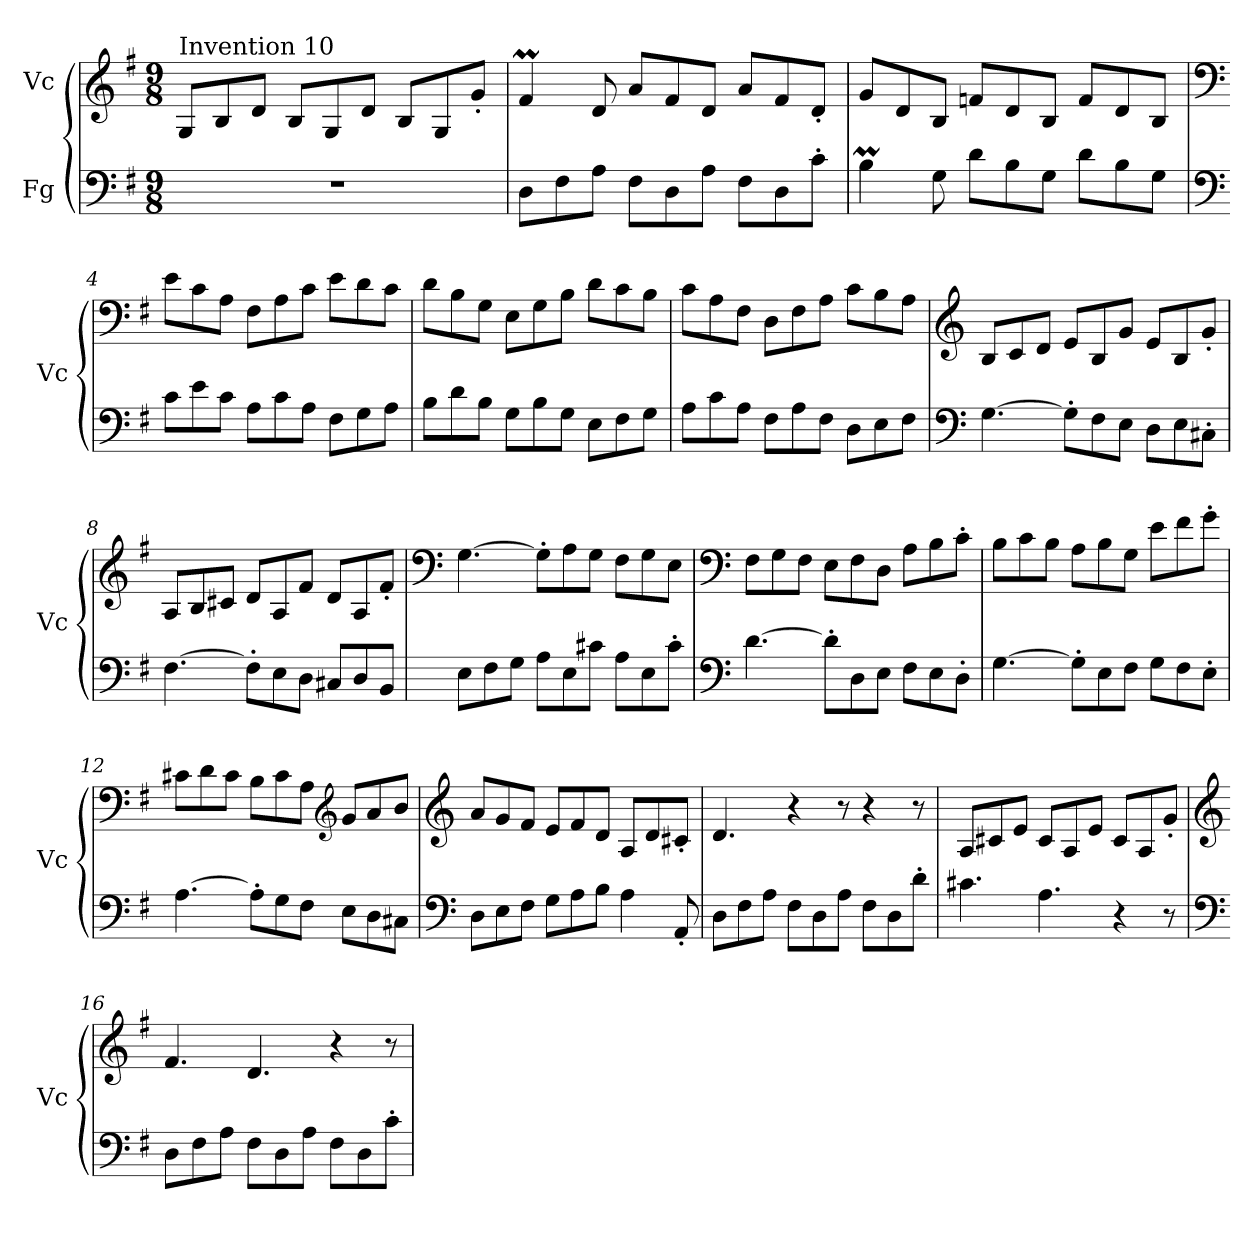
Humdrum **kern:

**kern	**kern
*part2	*part1
*staff2	*staff1
*I"Fg	*I"Vc
*	*I'Vc
*clefF4	*clefG2
*k[f#]	*k[f#]
*M9/8	*M9/8
*MM144	*MM144
=1	=1
!	!LO:TX:a:t=Invention 10
8%9r	8G/L
.	8B/
.	8d/J
.	8B/L
.	8G/
.	8d/J
.	8B/L
.	8G/
.	8g'/J
=2	=2
8D\L	4f#m/
8F#\	.
8A\J	8d/
8F#\L	8a/L
8D\	8f#/
8A\J	8d/J
8F#\L	8a/L
8D\	8f#/
8c'\J	8d'/J
=3	=3
4Bm\	8g/L
.	8d/
8G\	8B/J
8d\L	8fn/L
8B\	8d/
8G\J	8B/J
8d\L	8f/L
8B\	8d/
8G\J	8B/J
!!LO:LB:g=z
=4	=4
*clefF4	*clefF4
8c\L	8e\L
8e\	8c\
8c\J	8A\J
8A\L	8F#\L
8c\	8A\
8A\J	8c\J
8F#\L	8e\L
8G\	8d\
8A\J	8c\J
=5	=5
8B\L	8d\L
8d\	8B\
8B\J	8G\J
8G\L	8E\L
8B\	8G\
8G\J	8B\J
8E\L	8d\L
8F#\	8c\
8G\J	8B\J
=6	=6
8A\L	8c\L
8c\	8A\
8A\J	8F#\J
8F#\L	8D\L
8A\	8F#\
8F#\J	8A\J
8D\L	8c\L
8E\	8B\
8F#\J	8A\J
!!LO:LB:g=z
=7	=7
*clefF4	*clefG2
[4.G\	8B/L
.	8c/
.	8d/J
8G'\L]	8e/L
8F#\	8B/
8E\J	8g/J
8D\L	8e/L
8E\	8B/
8C#X'\J	8g'/J
=8	=8
[4.F#\	8A/L
.	8B/
.	8c#X/J
8F#'\L]	8d/L
8E\	8A/
8D\J	8f#/J
8C#X/L	8d/L
8D/	8A/
8BB/J	8f#'/J
=9	=9
*	*clefF4
8E\L	[4.G\
8F#\	.
8G\J	.
8A\L	8G'\L]
8E\	8A\
8c#X\J	8G\J
8A\L	8F#\L
8E\	8G\
8c#'\J	8E\J
!!LO:LB:g=z
=10	=10
*clefF4	*clefF4
[4.d\	8F#\L
.	8G\
.	8F#\J
8d'\L]	8E\L
8D\	8F#\
8E\J	8D\J
8F#\L	8A\L
8E\	8B\
8D'\J	8c'\J
=11	=11
[4.G\	8B\L
.	8c\
.	8B\J
8G'\L]	8A\L
8E\	8B\
8F#\J	8G\J
8G\L	8e\L
8F#\	8f#\
8E'\J	8g'\J
=12	=12
[4.A\	8c#X\L
.	8d\
.	8c#\J
8A'\L]	8B\L
8G\	8c#\
8F#\J	8A\J
*	*clefG2
8E\L	8g/L
8D\	8a/
8C#X\J	8b/J
!!LO:LB:g=z
=13	=13
*clefF4	*clefG2
8D\L	8a/L
8E\	8g/
8F#\J	8f#/J
8G\L	8e/L
8A\	8f#/
8B\J	8d/J
4A\	8A/L
.	8d/
8AA'/	8c#X'/J
=14	=14
8D\L	4.d/
8F#\	.
8A\J	.
8F#\L	4r
8D\	.
8A\J	8r
8F#\L	4r
8D\	.
8d'\J	8r
=15	=15
4.c#X\	8A/L
.	8c#X/
.	8e/J
4.A\	8c#/L
.	8A/
.	8e/J
4r	8c#/L
.	8A/
8r	8g'/J
!!LO:PB:g=z
=16	=16
*clefF4	*clefG2
8D\L	4.f#/
8F#\	.
8A\J	.
8F#\L	4.d/
8D\	.
8A\J	.
8F#\L	4r
8D\	.
8c'\J	8r
=	=
*-	*-
